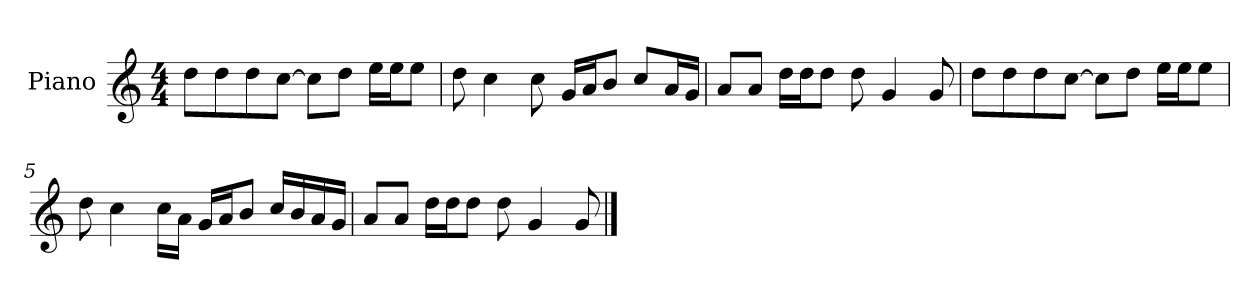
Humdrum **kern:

**kern
*part1
*staff1
*I"Piano
*I'P-no
*clefG2
*k[]
*M4/4
*MM90
=1
8dd\L
8dd\
8dd\
[8cc\J
8cc\L]
8dd\J
16ee\LL
16ee\J
8ee\J
=2
8dd\
4cc\
8cc\
16g/LL
16a/J
8b/J
8cc/L
16a/L
16g/JJ
=3
8a/L
8a/J
16dd\LL
16dd\J
8dd\J
8dd\
4g/
8g/
=4
8dd\L
8dd\
8dd\
[8cc\J
8cc\L]
8dd\J
16ee\LL
16ee\J
8ee\J
!!LO:LB:g=z
=5
8dd\
4cc\
16cc\LL
16a\JJ
16g/LL
16a/J
8b/J
16cc/LL
16b/
16a/
16g/JJ
=6
8a/L
8a/J
16dd\LL
16dd\J
8dd\J
8dd\
4g/
8g/
==
*-
